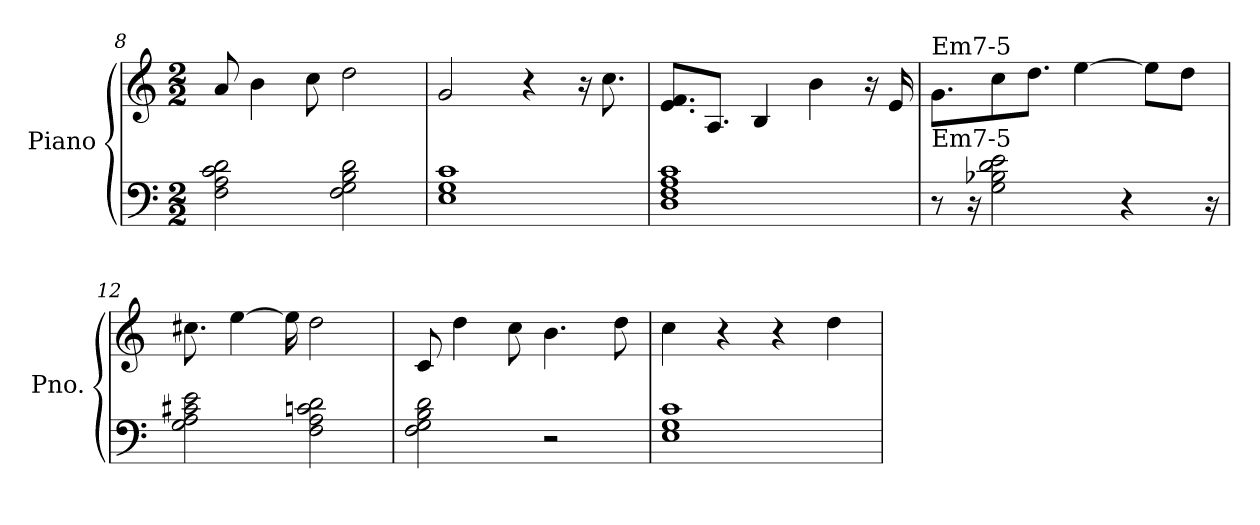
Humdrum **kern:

**kern	**kern
*part1	*part1
*staff2	*staff1
*I"Piano	*
*I'Pno.	*
!!LO:LB:g=z
*clefF4	*clefG2
*k[]	*k[]
*C:	*C:
*M2/2	*M2/2
=8	=8
2F\ 2A\ 2c\ 2d\	8a/
.	4b\
.	8cc\
2F\ 2G\ 2B\ 2d\	2dd\
=9	=9
1E 1G 1c	2g/
.	4r
.	16r
.	8.cc\
=10	=10
1D 1F 1A 1c	8.e/ 8.f/L
.	8.A/J
.	4B/
.	4b\
.	16r
.	16e/
=11	=11
!	!LO:TX:a:t=Em7-5
!LO:TX:a:t=Em7-5	!
8r	8.g\L
16r	.
2G\ 2B-X\ 2d\ 2e\	8cc\
.	8.dd\J
.	[4ee\
4r	.
.	8ee\L]
.	8dd\J
16r	.
=12	=12
2G\ 2A\ 2c#X\ 2e\	8.cc#X\
.	[4ee\
.	16ee\]
2F\ 2A\ 2cn\ 2d\	2dd\
=13	=13
2F\ 2G\ 2B\ 2d\	8c/
.	4dd\
.	8cc\
2r	4.b\
.	8dd\
!!LO:LB:g=z
=14	=14
1E 1G 1c	4cc\
.	4r
.	4r
.	4dd\
=	=
*-	*-
